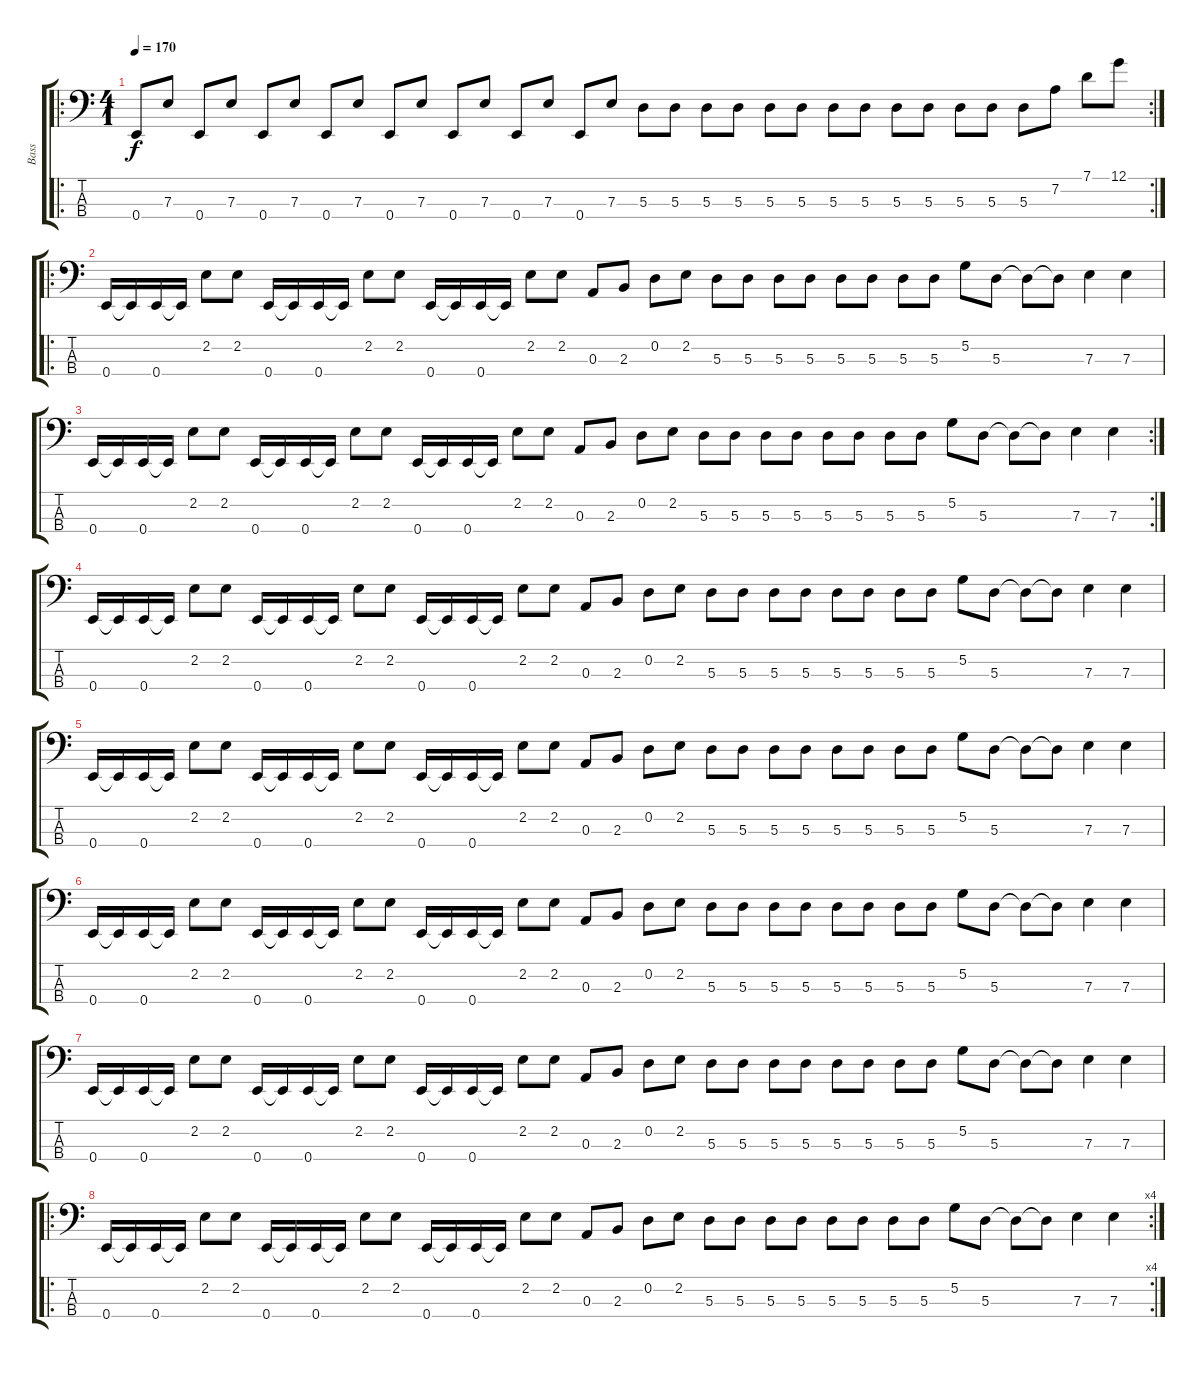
\track ("Bass" "Bass") {instrument electricbasspick}
\staff {score tabs}
\tuning (G2 D2 A1 E1) {hide}
\ro
\rc 2
\ts (4 1)
\tempo 170
\clef f4
\ks c
0.4.8{dy f} 7.3.8 0.4.8 7.3.8 0.4.8 7.3.8 0.4.8 7.3.8 0.4.8 7.3.8 0.4.8 7.3.8 0.4.8 7.3.8 0.4.8 7.3.8 5.3.8 5.3.8 5.3.8 5.3.8 5.3.8 5.3.8 5.3.8 5.3.8 5.3.8 5.3.8 5.3.8 5.3.8 5.3.8 7.2.8 7.1.8 12.1.8 |
\ro
0.4.16 0.4{t}.16 0.4.16 0.4{t}.16 2.2.8 2.2.8 0.4.16 0.4{t}.16 0.4.16 0.4{t}.16 2.2.8 2.2.8 0.4.16 0.4{t}.16 0.4.16 0.4{t}.16 2.2.8 2.2.8 0.3.8 2.3.8 0.2.8 2.2.8 5.3.8 5.3.8 5.3.8 5.3.8 5.3.8 5.3.8 5.3.8 5.3.8 5.2.8 5.3.8 5.3{t}.8 5.3{t}.8 7.3.4 7.3.4 |
\rc 2
0.4.16 0.4{t}.16 0.4.16 0.4{t}.16 2.2.8 2.2.8 0.4.16 0.4{t}.16 0.4.16 0.4{t}.16 2.2.8 2.2.8 0.4.16 0.4{t}.16 0.4.16 0.4{t}.16 2.2.8 2.2.8 0.3.8 2.3.8 0.2.8 2.2.8 5.3.8 5.3.8 5.3.8 5.3.8 5.3.8 5.3.8 5.3.8 5.3.8 5.2.8 5.3.8 5.3{t}.8 5.3{t}.8 7.3.4 7.3.4 |
0.4.16 0.4{t}.16 0.4.16 0.4{t}.16 2.2.8 2.2.8 0.4.16 0.4{t}.16 0.4.16 0.4{t}.16 2.2.8 2.2.8 0.4.16 0.4{t}.16 0.4.16 0.4{t}.16 2.2.8 2.2.8 0.3.8 2.3.8 0.2.8 2.2.8 5.3.8 5.3.8 5.3.8 5.3.8 5.3.8 5.3.8 5.3.8 5.3.8 5.2.8 5.3.8 5.3{t}.8 5.3{t}.8 7.3.4 7.3.4 |
0.4.16 0.4{t}.16 0.4.16 0.4{t}.16 2.2.8 2.2.8 0.4.16 0.4{t}.16 0.4.16 0.4{t}.16 2.2.8 2.2.8 0.4.16 0.4{t}.16 0.4.16 0.4{t}.16 2.2.8 2.2.8 0.3.8 2.3.8 0.2.8 2.2.8 5.3.8 5.3.8 5.3.8 5.3.8 5.3.8 5.3.8 5.3.8 5.3.8 5.2.8 5.3.8 5.3{t}.8 5.3{t}.8 7.3.4 7.3.4 |
0.4.16 0.4{t}.16 0.4.16 0.4{t}.16 2.2.8 2.2.8 0.4.16 0.4{t}.16 0.4.16 0.4{t}.16 2.2.8 2.2.8 0.4.16 0.4{t}.16 0.4.16 0.4{t}.16 2.2.8 2.2.8 0.3.8 2.3.8 0.2.8 2.2.8 5.3.8 5.3.8 5.3.8 5.3.8 5.3.8 5.3.8 5.3.8 5.3.8 5.2.8 5.3.8 5.3{t}.8 5.3{t}.8 7.3.4 7.3.4 |
0.4.16 0.4{t}.16 0.4.16 0.4{t}.16 2.2.8 2.2.8 0.4.16 0.4{t}.16 0.4.16 0.4{t}.16 2.2.8 2.2.8 0.4.16 0.4{t}.16 0.4.16 0.4{t}.16 2.2.8 2.2.8 0.3.8 2.3.8 0.2.8 2.2.8 5.3.8 5.3.8 5.3.8 5.3.8 5.3.8 5.3.8 5.3.8 5.3.8 5.2.8 5.3.8 5.3{t}.8 5.3{t}.8 7.3.4 7.3.4 |
\ro
\rc 4
0.4.16 0.4{t}.16 0.4.16 0.4{t}.16 2.2.8 2.2.8 0.4.16 0.4{t}.16 0.4.16 0.4{t}.16 2.2.8 2.2.8 0.4.16 0.4{t}.16 0.4.16 0.4{t}.16 2.2.8 2.2.8 0.3.8 2.3.8 0.2.8 2.2.8 5.3.8 5.3.8 5.3.8 5.3.8 5.3.8 5.3.8 5.3.8 5.3.8 5.2.8 5.3.8 5.3{t}.8 5.3{t}.8 7.3.4 7.3{ss}.4
